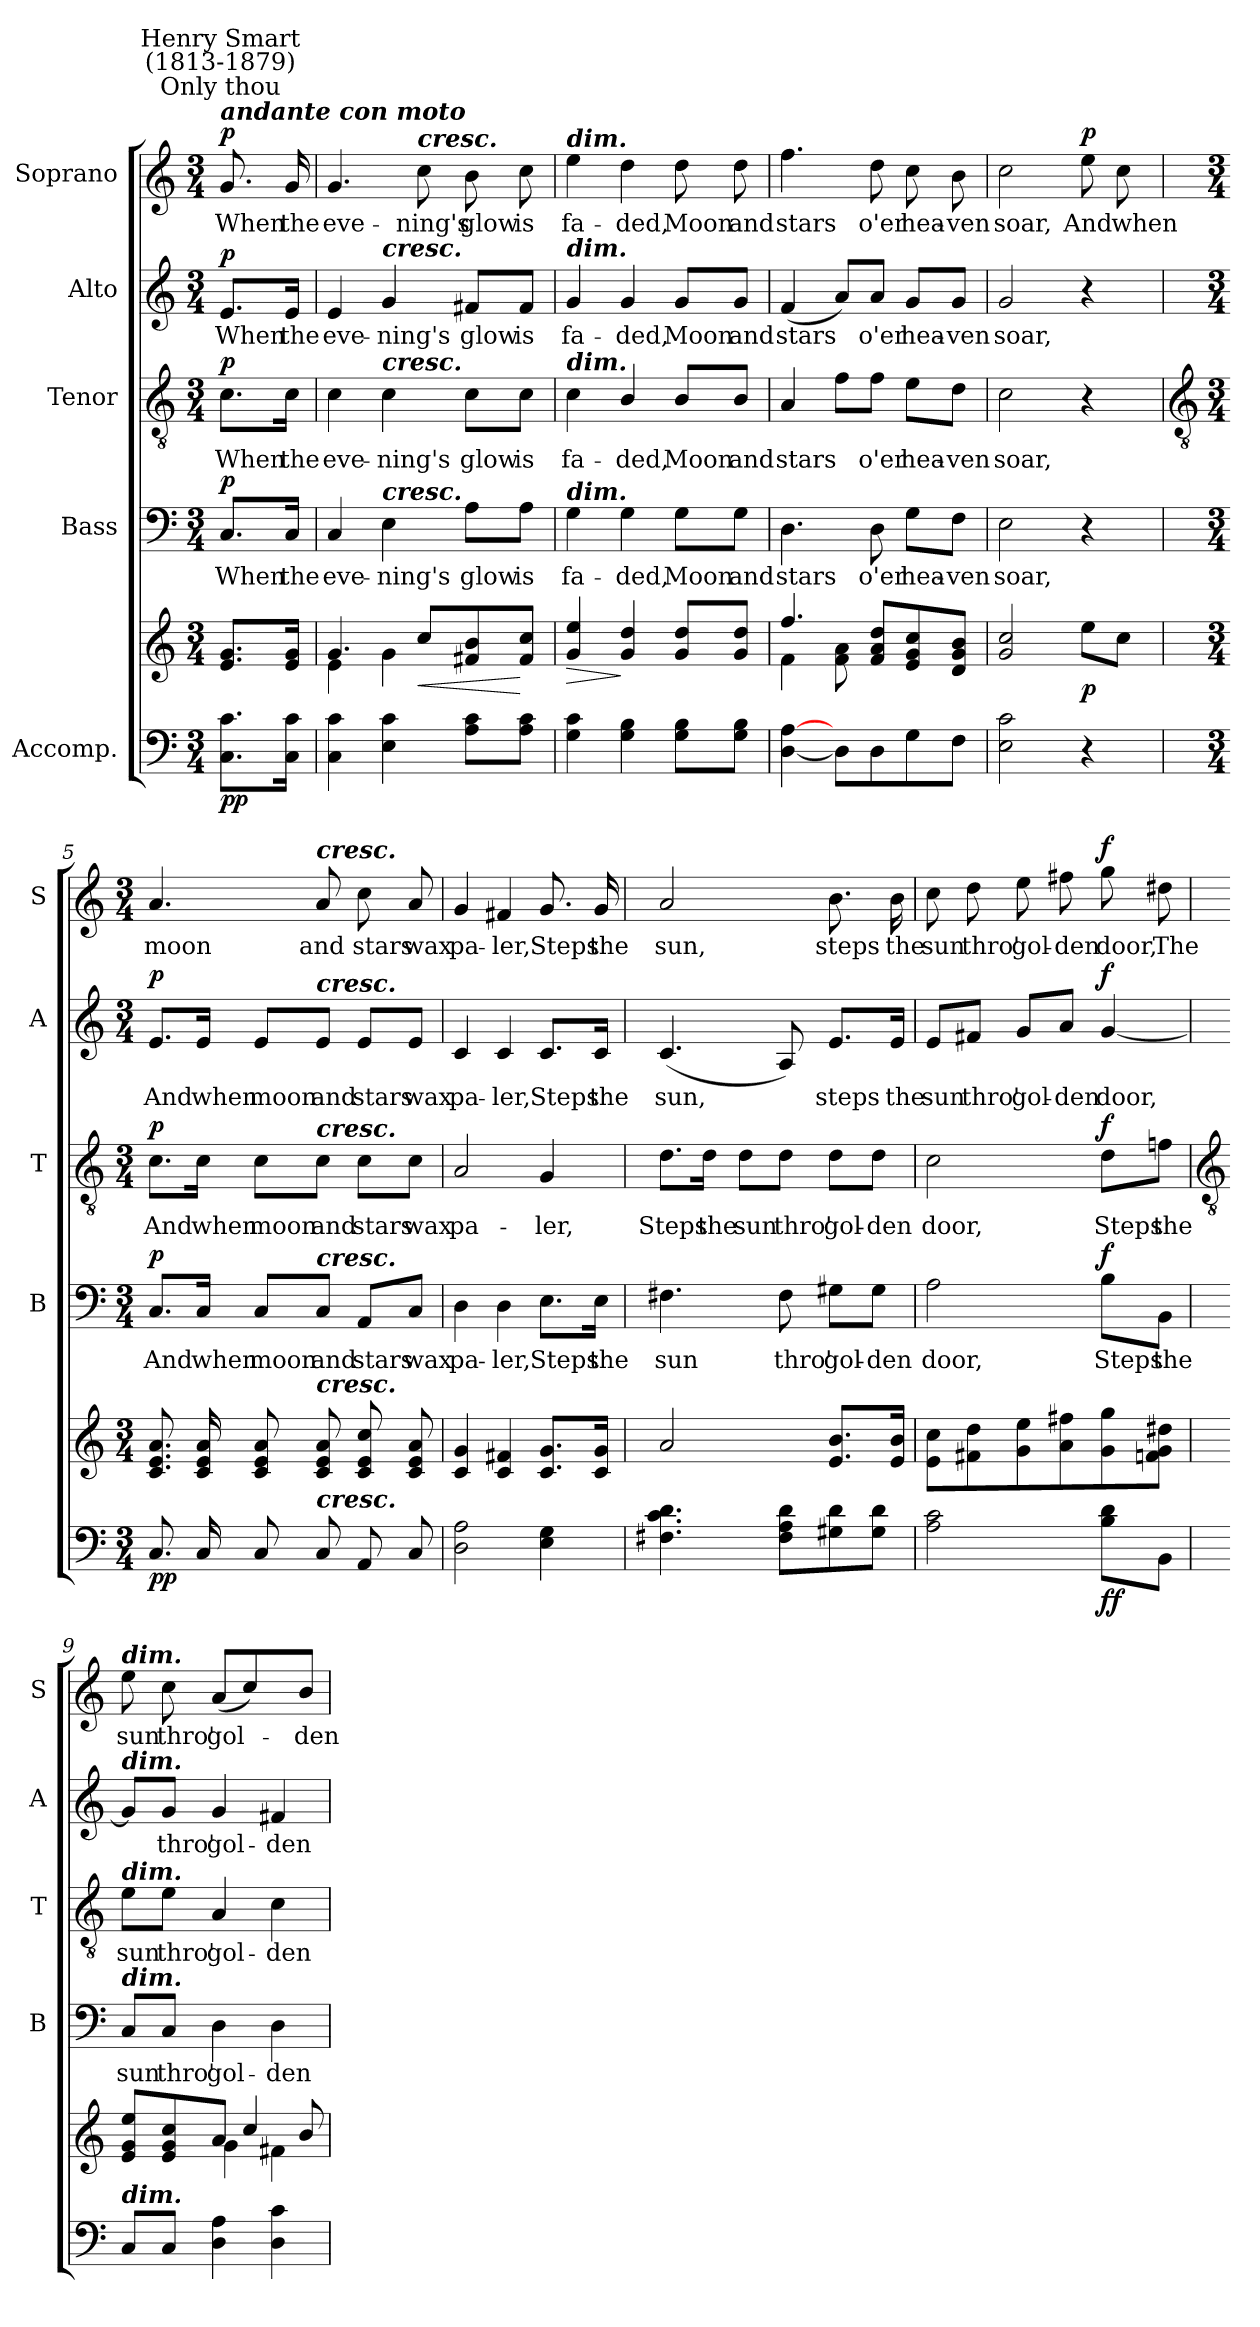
**kern	**kern	**dynam	**kern	**text	**dynam	**kern	**text	**dynam	**kern	**text	**dynam	**kern	**text	**dynam
*part5	*part5	*part5	*part4	*part4	*part4	*part3	*part3	*part3	*part2	*part2	*part2	*part1	*part1	*part1
*staff6	*staff5	*staff5/6	*staff4	*staff4	*staff4	*staff3	*staff3	*staff3	*staff2	*staff2	*staff2	*staff1	*staff1	*staff1
*I"Accomp.	*	*	*I"Bass	*	*	*I"Tenor	*	*	*I"Alto	*	*	*I"Soprano	*	*
*	*	*	*I'B	*	*	*I'T	*	*	*I'A	*	*	*I'S	*	*
*clefF4	*clefG2	*	*clefF4	*	*	*clefGv2	*	*	*clefG2	*	*	*clefG2	*	*
*k[]	*k[]	*	*k[]	*	*	*k[]	*	*	*k[]	*	*	*k[]	*	*
*C:	*C:	*	*C:	*	*	*C:	*	*	*C:	*	*	*C:	*	*
*M3/4	*M3/4	*	*M3/4	*	*	*M3/4	*	*	*M3/4	*	*	*M3/4	*	*
*MM69	*MM69	*	*MM69	*	*	*MM69	*	*	*MM69	*	*	*MM69	*	*
=	=	=	=	=	=	=	=	=	=	=	=	=	=	=
*	*^	*	*	*	*	*	*	*	*	*	*	*	*	*
!	!	!	!	!	!	!	!	!	!	!	!	!	!LO:TX:a:Bi:t=andante con moto	!	!
!	!	!	!	!	!	!	!	!	!	!	!	!	!LO:TX:a:cj:t=Only thou	!	!
!	!	!	!	!	!	!	!	!	!	!	!	!	!LO:TX:a:cj:t=Henry Smart\n(1813-1879)	!	!
!	!	!	!LO:DY:b=2	!	!LO:LY:b	!	!	!LO:LY:b	!	!	!LO:LY:b	!	!	!LO:LY:b	!
!	!	!	!LO:DY:n=1:b	!	!	!LO:DY:b	!	!	!LO:DY:b	!	!	!LO:DY:b	!	!	!LO:DY:b
8.C 8.cL	8.e/ 8.g/L	4ryy	p p	8.C/L	When	p	8.c\L	When	p	8.e/L	When	p	8.g	When	p
!	!	!	!	!	!LO:LY:b	!	!	!LO:LY:b	!	!	!LO:LY:b	!	!	!LO:LY:b	!
16C 16cJ	16e/ 16g/J	.	.	16C/Jk	the	.	16c\Jk	the	.	16e/Jk	the	.	16g	the	.
=1	=1	=1	=1	=1	=1	=1	=1	=1	=1	=1	=1	=1	=1	=1	=1
!	!	!	!	!	!LO:LY:b	!	!	!LO:LY:b	!	!	!LO:LY:b	!	!	!LO:LY:b	!
4C 4c	4.g/	4e\	.	4C	eve-	.	4c	eve-	.	4e	eve-	.	4.g	eve-	.
!	!	!	!	!	!	!	!	!	!	!LO:TX:a:Bi:t=cresc.	!	!	!	!	!
!	!	!	!	!	!	!	!LO:TX:a:Bi:t=cresc.	!	!	!	!	!	!	!	!
!	!	!	!	!LO:TX:a:Bi:t=cresc.	!	!	!	!	!	!	!	!	!	!	!
!	!	!	!	!	!LO:LY:b	!	!	!LO:LY:b	!	!	!LO:LY:b	!	!	!	!
4E 4c	.	4g\	.	4E	-ning's	.	4c	-ning's	.	4g	-ning's	.	.	.	.
!	!	!	!	!	!	!	!	!	!	!	!	!	!LO:TX:a:Bi:t=cresc.	!	!
!	!	!	!LO:HP:b	!	!	!	!	!	!	!	!	!	!	!LO:LY:b	!
.	8cc/L	.	<	.	.	.	.	.	.	.	.	.	8cc	-ning's	.
!	!	!	!	!	!LO:LY:b	!	!	!LO:LY:b	!	!	!LO:LY:b	!	!	!LO:LY:b	!
8A 8cL	8f#X/ 8b/	4ryy	.	8A\L	glow	.	8c\L	glow	.	8f#X/L	glow	.	8b	glow	.
!	!	!	!	!	!LO:LY:b	!	!	!LO:LY:b	!	!	!LO:LY:b	!	!	!LO:LY:b	!
8A 8cJ	8f#/ 8cc/J	.	[	8A\J	is	.	8c\J	is	.	8f#/J	is	.	8cc	is	.
=2	=2	=2	=2	=2	=2	=2	=2	=2	=2	=2	=2	=2	=2	=2	=2
!	!	!	!	!	!	!	!	!	!	!	!	!	!LO:TX:a:Bi:t=dim.	!	!
!	!	!	!	!	!	!	!	!	!	!LO:TX:a:Bi:t=dim.	!	!	!	!	!
!	!	!	!	!	!	!	!LO:TX:a:Bi:t=dim.	!	!	!	!	!	!	!	!
!	!	!	!	!LO:TX:a:Bi:t=dim.	!	!	!	!	!	!	!	!	!	!	!
!	!	!	!LO:HP:b	!	!LO:LY:b	!	!	!LO:LY:b	!	!	!LO:LY:b	!	!	!LO:LY:b	!
4G 4c	4g/ 4ee/	2.ryy	>	4G	fa-	.	4c	fa-	.	4g	fa-	.	4ee	fa-	.
!	!	!	!	!	!LO:LY:b	!	!	!LO:LY:b	!	!	!LO:LY:b	!	!	!LO:LY:b	!
4G 4B	4g/ 4dd/	.	]	4G	-ded,	.	4B/	-ded,	.	4g	-ded,	.	4dd	-ded,	.
!	!	!	!	!	!LO:LY:b	!	!	!LO:LY:b	!	!	!LO:LY:b	!	!	!LO:LY:b	!
8G 8BL	8g/ 8dd/L	.	.	8G\L	Moon	.	8B/L	Moon	.	8g/L	Moon	.	8dd	Moon	.
!	!	!	!	!	!LO:LY:b	!	!	!LO:LY:b	!	!	!LO:LY:b	!	!	!LO:LY:b	!
8G 8BJ	8g/ 8dd/J	.	.	8G\J	and	.	8B/J	and	.	8g/J	and	.	8dd	and	.
=3	=3	=3	=3	=3	=3	=3	=3	=3	=3	=3	=3	=3	=3	=3	=3
!	!	!	!	!	!LO:LY:b	!	!	!LO:LY:b	!	!	!LO:LY:b	!	!	!LO:LY:b	!
[4D [4A	4.ff/	4f\	.	4.D	stars	.	4A	stars	.	(<4f	stars	.	4.ff	stars	.
8DL]	.	8f\ 8a\	.	.	.	.	8f\L	.	.	8a/L)	.	.	.	.	.
!	!	!	!	!	!LO:LY:b	!	!	!LO:LY:b	!	!	!LO:LY:b	!	!	!LO:LY:b	!
8D	8f/ 8a/ 8dd/L	4.ryy	.	8D	o'er	.	8f\J	o'er	.	8a/J	o'er	.	8dd	o'er	.
!	!	!	!	!	!LO:LY:b	!	!	!LO:LY:b	!	!	!LO:LY:b	!	!	!LO:LY:b	!
8G	8e/ 8g/ 8cc/	.	.	8G\L	hea-	.	8e\L	hea-	.	8g/L	hea-	.	8cc	hea-	.
!	!	!	!	!	!LO:LY:b	!	!	!LO:LY:b	!	!	!LO:LY:b	!	!	!LO:LY:b	!
8FJ	8d/ 8g/ 8b/J	.	.	8F\J	-ven	.	8d\J	-ven	.	8g/J	-ven	.	8b	-ven	.
=4	=4	=4	=4	=4	=4	=4	=4	=4	=4	=4	=4	=4	=4	=4	=4
!	!	!	!	!	!LO:LY:b	!	!	!LO:LY:b	!	!	!LO:LY:b	!	!	!LO:LY:b	!
2E 2c	2g/ 2cc/	2.ryy	.	2E	soar,	.	2c	soar,	.	2g	soar,	.	2cc	soar,	.
!	!	!	!LO:DY:b	!	!	!	!	!	!	!	!	!	!	!LO:LY:b	!LO:DY:b
4r	8ee\L	.	p	4r	.	.	4r	.	.	4r	.	.	8ee	And	p
!	!	!	!	!	!	!	!	!	!	!	!	!	!	!LO:LY:b	!
.	8cc\J	.	.	.	.	.	.	.	.	.	.	.	8cc	when	.
*	*v	*v	*	*	*	*	*	*	*	*	*	*	*	*	*
!!LO:LB:g=z
=5	=5	=5	=5	=5	=5	=5	=5	=5	=5	=5	=5	=5	=5	=5
*	*	*	*	*	*	*clefGv2	*	*	*	*	*	*	*	*
*M3/4	*M3/4	*	*M3/4	*	*	*M3/4	*	*	*M3/4	*	*	*M3/4	*	*
!	!	!LO:DY:b=2	!	!LO:LY:b	!	!	!LO:LY:b	!	!	!LO:LY:b	!	!	!LO:LY:b	!
!	!	!LO:DY:n=1:b	!	!	!LO:DY:b	!	!	!LO:DY:b	!	!	!LO:DY:b	!	!	!
8.CL	8.c 8.e 8.aL	p p	8.C/L	And	p	8.c\L	And	p	8.e/L	And	p	4.a	moon	.
!	!	!	!	!LO:LY:b	!	!	!LO:LY:b	!	!	!LO:LY:b	!	!	!	!
16CL	16c 16e 16aL	.	16C/Jk	when	.	16c\Jk	when	.	16e/Jk	when	.	.	.	.
!	!	!	!	!LO:LY:b	!	!	!LO:LY:b	!	!	!LO:LY:b	!	!	!	!
8C	8c 8e 8a	.	8C/L	moon	.	8c\L	moon	.	8e/L	moon	.	.	.	.
!	!	!	!	!	!	!	!	!	!	!	!	!LO:TX:a:Bi:t=cresc.	!	!
!	!	!	!	!	!	!	!	!	!LO:TX:a:Bi:t=cresc.	!	!	!	!	!
!	!	!	!	!	!	!LO:TX:a:Bi:t=cresc.	!	!	!	!	!	!	!	!
!	!	!	!LO:TX:a:Bi:t=cresc.	!	!	!	!	!	!	!	!	!	!	!
!	!LO:TX:a:Bi:t=cresc.	!	!	!	!	!	!	!	!	!	!	!	!	!
!LO:TX:a:Bi:t=cresc.	!	!	!	!	!	!	!	!	!	!	!	!	!	!
!	!	!	!	!LO:LY:b	!	!	!LO:LY:b	!	!	!LO:LY:b	!	!	!LO:LY:b	!
8C	8c 8e 8a	.	8C/J	and	.	8c\J	and	.	8e/J	and	.	8a	and	.
!	!	!	!	!LO:LY:b	!	!	!LO:LY:b	!	!	!LO:LY:b	!	!	!LO:LY:b	!
8AA	8c 8e 8cc	.	8AA/L	stars	.	8c\L	stars	.	8e/L	stars	.	8cc	stars	.
!	!	!	!	!LO:LY:b	!	!	!LO:LY:b	!	!	!LO:LY:b	!	!	!LO:LY:b	!
8CJ	8c 8e 8aJ	.	8C/J	wax	.	8c\J	wax	.	8e/J	wax	.	8a	wax	.
=6	=6	=6	=6	=6	=6	=6	=6	=6	=6	=6	=6	=6	=6	=6
!	!	!	!	!LO:LY:b	!	!	!LO:LY:b	!	!	!LO:LY:b	!	!	!LO:LY:b	!
2D 2A	4c 4g	.	4D	pa-	.	2A	pa-	.	4c	pa-	.	4g	pa-	.
!	!	!	!	!LO:LY:b	!	!	!	!	!	!LO:LY:b	!	!	!LO:LY:b	!
.	4c 4f#X	.	4D	-ler,	.	.	.	.	4c	-ler,	.	4f#X	-ler,	.
!	!	!	!	!LO:LY:b	!	!	!LO:LY:b	!	!	!LO:LY:b	!	!	!LO:LY:b	!
4E 4G	8.c 8.gL	.	8.E\L	Steps	.	4G	-ler,	.	8.c/L	Steps	.	8.g	Steps	.
!	!	!	!	!LO:LY:b	!	!	!	!	!	!LO:LY:b	!	!	!LO:LY:b	!
.	16c 16gJ	.	16E\Jk	the	.	.	.	.	16c/Jk	the	.	16g	the	.
=7	=7	=7	=7	=7	=7	=7	=7	=7	=7	=7	=7	=7	=7	=7
!	!	!	!	!LO:LY:b	!	!	!LO:LY:b	!	!	!LO:LY:b	!	!	!LO:LY:b	!
4.F#X 4.c 4.d	2a	.	4.F#X	sun	.	8.d\L	Steps	.	(<4.c	sun,	.	2a	sun,	.
!	!	!	!	!	!	!	!LO:LY:b	!	!	!	!	!	!	!
.	.	.	.	.	.	16d\Jk	the	.	.	.	.	.	.	.
!	!	!	!	!	!	!	!LO:LY:b	!	!	!	!	!	!	!
.	.	.	.	.	.	8d\L	sun	.	.	.	.	.	.	.
!	!	!	!	!LO:LY:b	!	!	!LO:LY:b	!	!	!	!	!	!	!
8F# 8A 8dL	.	.	8F#	thro'	.	8d\J	thro'	.	8A)	.	.	.	.	.
!	!	!	!	!LO:LY:b	!	!	!LO:LY:b	!	!	!LO:LY:b	!	!	!LO:LY:b	!
8G#X 8d	8.e 8.bL	.	8G#X\L	gol-	.	8d\L	gol-	.	8.e/L	steps	.	8.b	steps	.
!	!	!	!	!LO:LY:b	!	!	!LO:LY:b	!	!	!	!	!	!	!
8G# 8dJ	.	.	8G#\J	-den	.	8d\J	-den	.	.	.	.	.	.	.
!	!	!	!	!	!	!	!	!	!	!LO:LY:b	!	!	!LO:LY:b	!
.	16e 16bJ	.	.	.	.	.	.	.	16e/Jk	the	.	16b	the	.
=8	=8	=8	=8	=8	=8	=8	=8	=8	=8	=8	=8	=8	=8	=8
!	!	!	!	!LO:LY:b	!	!	!LO:LY:b	!	!	!LO:LY:b	!	!	!LO:LY:b	!
2A 2c	8e\ 8cc\L	.	2A	door,	.	2c	door,	.	8e/L	sun	.	8cc	sun	.
!	!	!	!	!	!	!	!	!	!	!LO:LY:b	!	!	!LO:LY:b	!
.	8f#X\ 8dd\	.	.	.	.	.	.	.	8f#X/J	thro'	.	8dd	thro'	.
!	!	!	!	!	!	!	!	!	!	!LO:LY:b	!	!	!LO:LY:b	!
.	8g\ 8ee\	.	.	.	.	.	.	.	8g/L	gol-	.	8ee	gol-	.
!	!	!	!	!	!	!	!	!	!	!LO:LY:b	!	!	!LO:LY:b	!
.	8a\ 8ff#X\	.	.	.	.	.	.	.	8a/J	-den	.	8ff#X	-den	.
!	!	!LO:DY:b=2	!	!LO:LY:b	!	!	!LO:LY:b	!	!	!LO:LY:b	!	!	!LO:LY:b	!
!	!	!LO:DY:n=1:b	!	!	!LO:DY:b	!	!	!LO:DY:b	!	!	!LO:DY:b	!	!	!LO:DY:b
8B 8dL	8g\ 8gg\	f f	8B\L	Steps	f	8d\L	Steps	f	[4g	door,	f	8gg	door,	f
!	!	!	!	!LO:LY:b	!	!	!LO:LY:b	!	!	!	!	!	!LO:LY:b	!
8BBJ	8fn\ 8g\ 8dd#X\J	.	8BB\J	the	.	8fn\J	the	.	.	.	.	8dd#X	The	.
!!LO:LB:g=z
=9	=9	=9	=9	=9	=9	=9	=9	=9	=9	=9	=9	=9	=9	=9
*	*	*	*	*	*	*clefGv2	*	*	*	*	*	*	*	*
*	*^	*	*	*	*	*	*	*	*	*	*	*	*	*
!	!	!	!	!	!	!	!	!	!	!	!	!	!LO:TX:a:Bi:t=dim.	!	!
!	!	!	!	!	!	!	!	!	!	!LO:TX:a:Bi:t=dim.	!	!	!	!	!
!	!	!	!	!	!	!	!LO:TX:a:Bi:t=dim.	!	!	!	!	!	!	!	!
!	!	!	!	!LO:TX:a:Bi:t=dim.	!	!	!	!	!	!	!	!	!	!	!
!LO:TX:a:Bi:t=dim.	!	!	!	!	!	!	!	!	!	!	!	!	!	!	!
!	!	!	!	!	!LO:LY:b	!	!	!LO:LY:b	!	!	!	!	!	!LO:LY:b	!
8CL	8e/ 8g/ 8ee/L	4ryy	.	8C/L	sun	.	8e\L	sun	.	8g/L]	.	.	8ee	sun	.
!	!	!	!	!	!LO:LY:b	!	!	!LO:LY:b	!	!	!LO:LY:b	!	!	!LO:LY:b	!
8CJ	8e/ 8g/ 8cc/	.	.	8C/J	thro'	.	8e\J	thro'	.	8g/J	thro'	.	8cc	thro'	.
!	!	!	!	!	!LO:LY:b	!	!	!LO:LY:b	!	!	!LO:LY:b	!	!	!LO:LY:b	!
4D 4A	8a/J	4g\	.	4D	gol-	.	4A	gol-	.	4g	gol-	.	(<8aL	gol-	.
.	4cc/	.	.	.	.	.	.	.	.	.	.	.	4cc)	.	.
!	!	!	!	!	!LO:LY:b	!	!	!LO:LY:b	!	!	!LO:LY:b	!	!	!	!
4D 4c	.	4f#X\	.	4D	-den	.	4c	-den	.	4f#X	-den	.	.	.	.
!	!	!	!	!	!	!	!	!	!	!	!	!	!	!LO:LY:b	!
.	8b/	.	.	.	.	.	.	.	.	.	.	.	8b/J	den	.
*	*v	*v	*	*	*	*	*	*	*	*	*	*	*	*	*
=	=	=	=	=	=	=	=	=	=	=	=	=	=	=
*-	*-	*-	*-	*-	*-	*-	*-	*-	*-	*-	*-	*-	*-	*-
